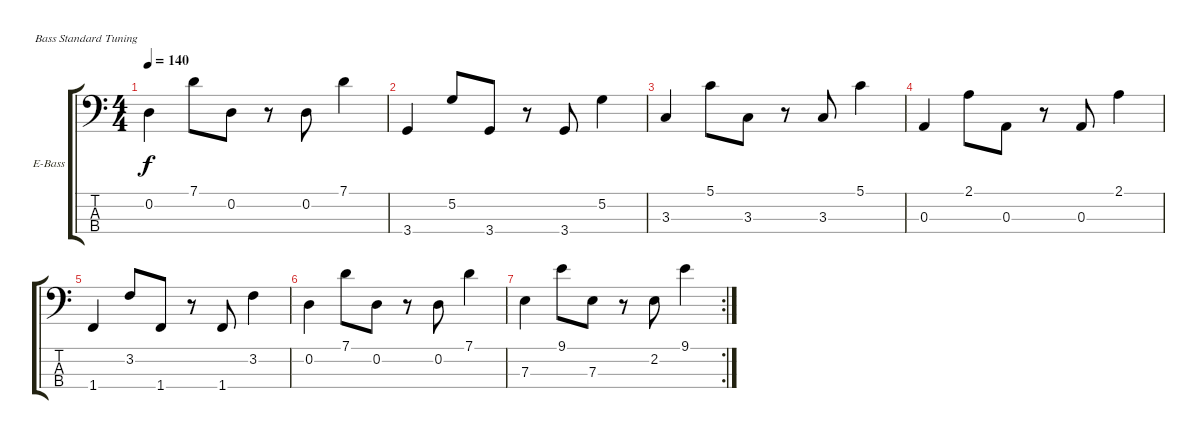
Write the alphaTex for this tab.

\defaultSystemsLayout 4
\bracketExtendMode groupsimilarinstruments
\firstSystemTrackNameOrientation horizontal
\otherSystemsTrackNameOrientation horizontal
\track ("Electric Bass" "E-Bass") {instrument electricbassfinger}
\staff {score tabs}
\tuning (G2 D2 A1 E1)
\ts (4 4)
\tempo 140
\clef f4
\ks c
0.2.4{dy f} 7.1.8 0.2.8 r.8 0.2.8 7.1.4 |
3.4.4 5.2.8 3.4.8 r.8 3.4.8 5.2.4 |
3.3.4 5.1.8 3.3.8 r.8 3.3.8 5.1.4 |
0.3.4 2.1.8 0.3.8 r.8 0.3.8 2.1.4 |
1.4.4 3.2.8 1.4.8 r.8 1.4.8 3.2.4 |
0.2.4 7.1.8 0.2.8 r.8 0.2.8 7.1.4 |
\rc 2
7.3.4 9.1.8 7.3.8 r.8 2.2.8 9.1.4
